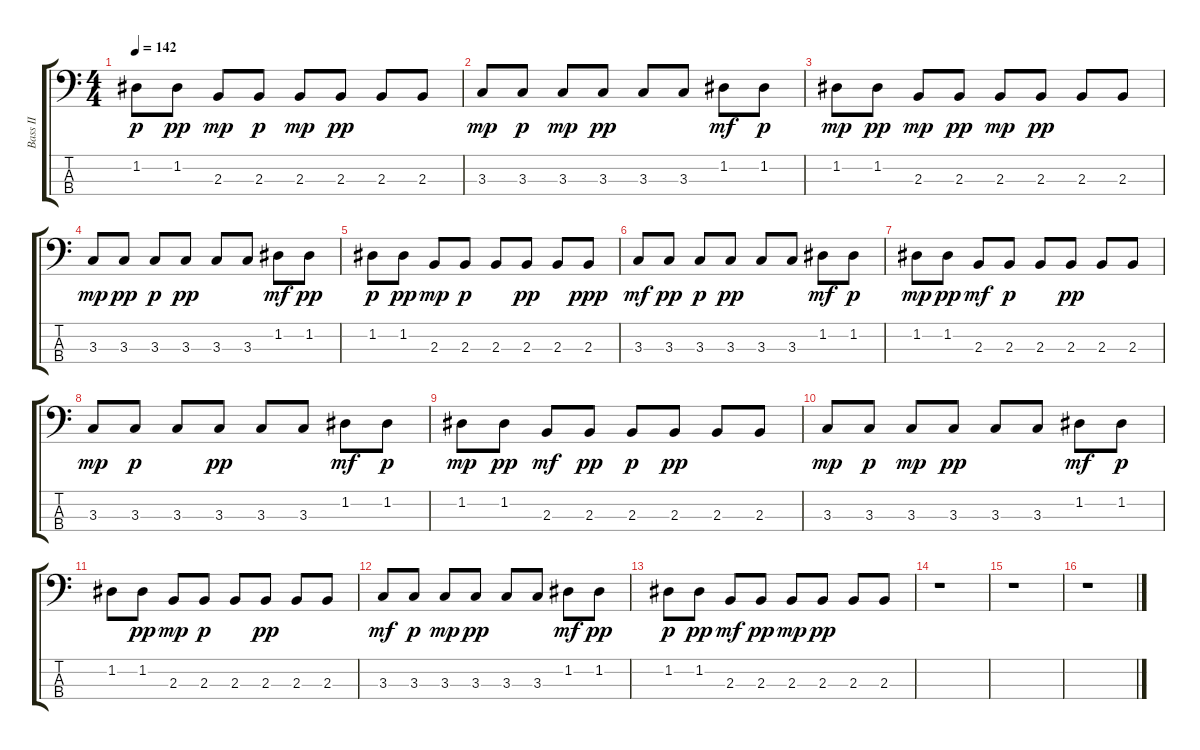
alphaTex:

\track ("Bass II" "Bass II") {instrument electricguitarclean}
\staff {score tabs}
\tuning (G2 D2 A1 E1) {hide}
\ts (4 4)
\tempo 142
\clef f4
\ks c
1.2.8{dy p} 1.2.8{dy pp} 2.3.8{dy mp} 2.3.8{dy p} 2.3.8{dy mp} 2.3.8{dy pp} 2.3.8 2.3.8 |
3.3.8{dy mp} 3.3.8{dy p} 3.3.8{dy mp} 3.3.8{dy pp} 3.3.8 3.3.8 1.2.8{dy mf} 1.2.8{dy p} |
1.2.8{dy mp} 1.2.8{dy pp} 2.3.8{dy mp} 2.3.8{dy pp} 2.3.8{dy mp} 2.3.8{dy pp} 2.3.8 2.3.8 |
3.3.8{dy mp} 3.3.8{dy pp} 3.3.8{dy p} 3.3.8{dy pp} 3.3.8 3.3.8 1.2.8{dy mf} 1.2.8{dy pp} |
1.2.8{dy p} 1.2.8{dy pp} 2.3.8{dy mp} 2.3.8{dy p} 2.3.8 2.3.8{dy pp} 2.3.8 2.3.8{dy ppp} |
3.3.8{dy mf} 3.3.8{dy pp} 3.3.8{dy p} 3.3.8{dy pp} 3.3.8 3.3.8 1.2.8{dy mf} 1.2.8{dy p} |
1.2.8{dy mp} 1.2.8{dy pp} 2.3.8{dy mf} 2.3.8{dy p} 2.3.8 2.3.8{dy pp} 2.3.8 2.3.8 |
3.3.8{dy mp} 3.3.8{dy p} 3.3.8 3.3.8{dy pp} 3.3.8 3.3.8 1.2.8{dy mf} 1.2.8{dy p} |
1.2.8{dy mp} 1.2.8{dy pp} 2.3.8{dy mf} 2.3.8{dy pp} 2.3.8{dy p} 2.3.8{dy pp} 2.3.8 2.3.8 |
3.3.8{dy mp} 3.3.8{dy p} 3.3.8{dy mp} 3.3.8{dy pp} 3.3.8 3.3.8 1.2.8{dy mf} 1.2.8{dy p} |
1.2.8 1.2.8{dy pp} 2.3.8{dy mp} 2.3.8{dy p} 2.3.8 2.3.8{dy pp} 2.3.8 2.3.8 |
3.3.8{dy mf} 3.3.8{dy p} 3.3.8{dy mp} 3.3.8{dy pp} 3.3.8 3.3.8 1.2.8{dy mf} 1.2.8{dy pp} |
1.2.8{dy p} 1.2.8{dy pp} 2.3.8{dy mf} 2.3.8{dy pp} 2.3.8{dy mp} 2.3.8{dy pp} 2.3.8 2.3.8 |
r.1 |
r.1 |
r.1
